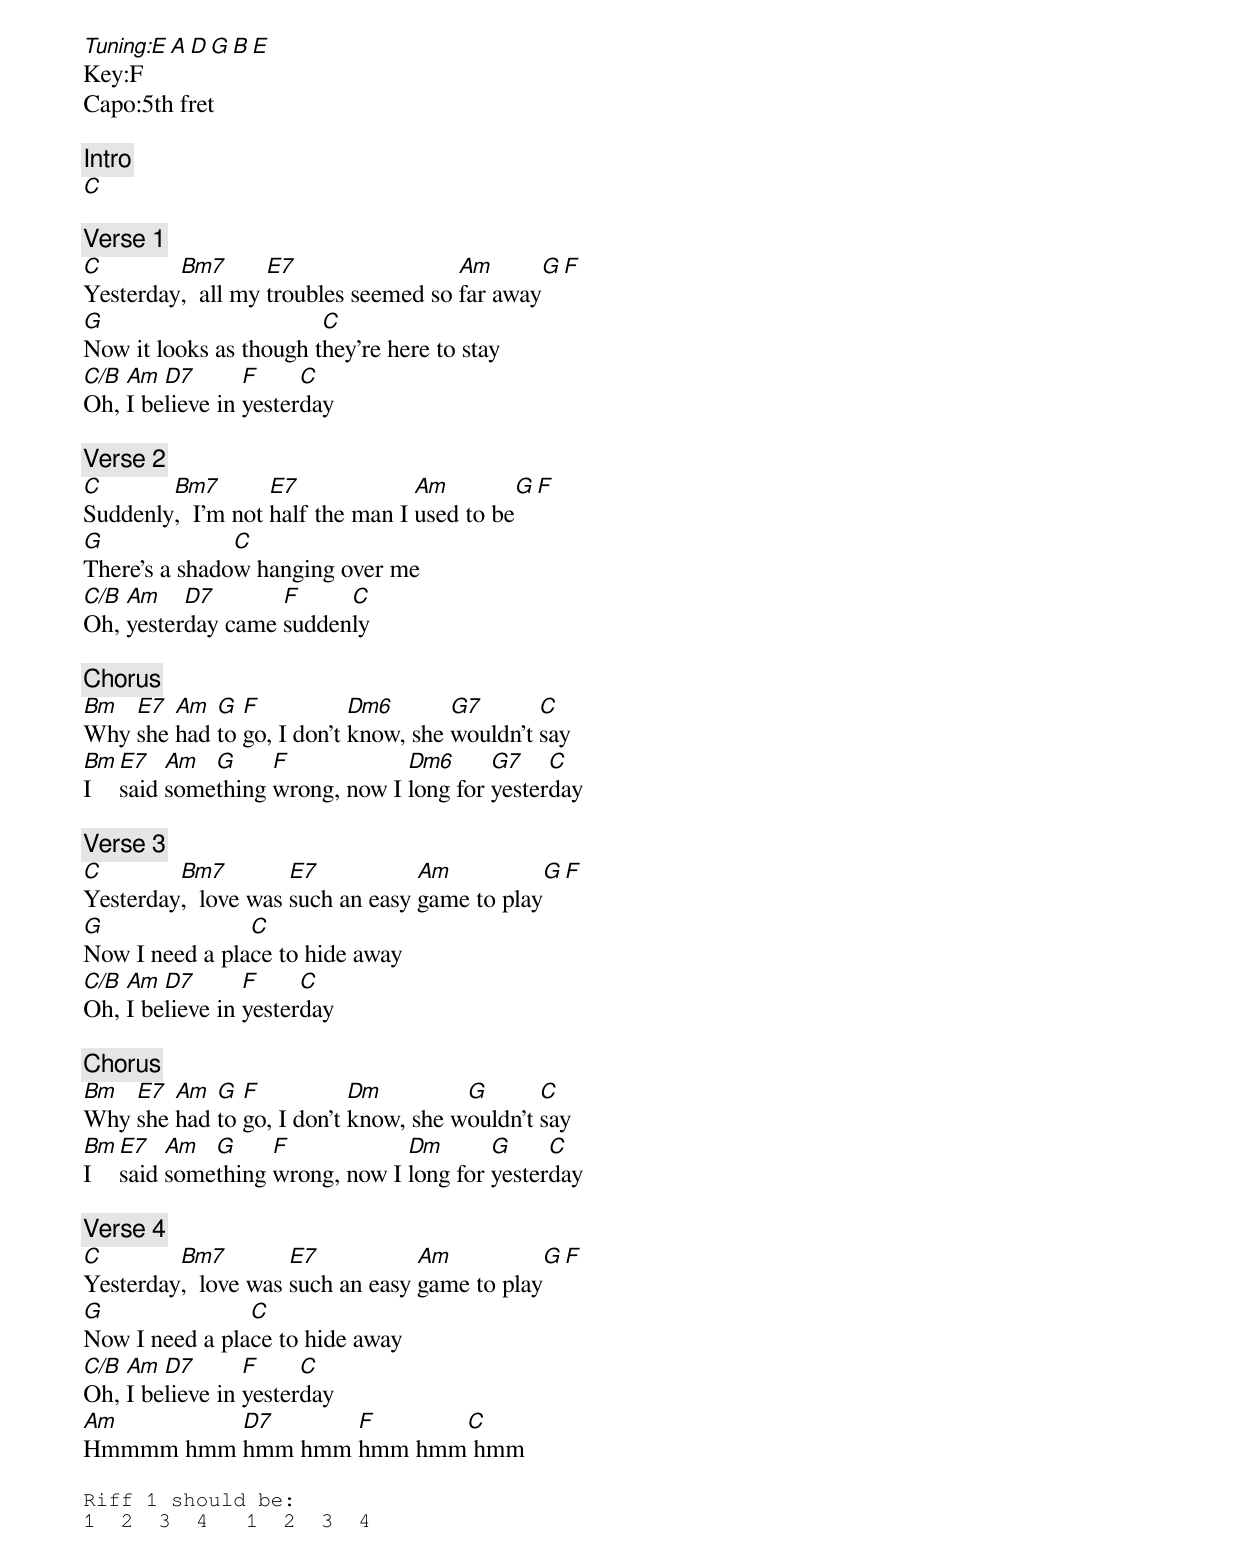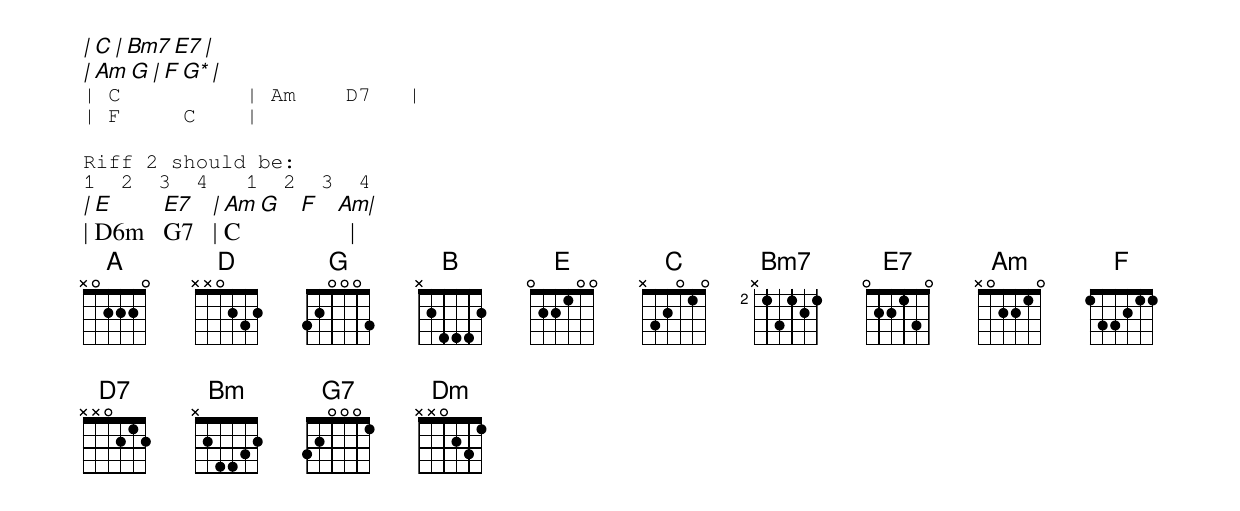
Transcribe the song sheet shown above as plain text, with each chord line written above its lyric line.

Tuning:E A D G B E
Key:F
Capo:5th fret

[Intro]
C

[Verse 1]
C        Bm7       E7                 Am       G F
Yesterday,  all my troubles seemed so far away
G                       C
Now it looks as though they're here to stay
C/B Am  D7       F     C
Oh, I believe in yesterday

[Verse 2]
C       Bm7        E7             Am         G F
Suddenly,  I'm not half the man I used to be
G              C
There's a shadow hanging over me
C/B Am    D7       F     C
Oh, yesterday came suddenly

[Chorus]
Bm  E7  Am  G  F           Dm6       G7       C
Why she had to go, I don't know, she wouldn't say
Bm E7   Am  G     F            Dm6      G7    C
I  said something wrong, now I long for yesterday

[Verse 3]
C        Bm7         E7           Am           G F
Yesterday,  love was such an easy game to play
G               C
Now I need a place to hide away
C/B Am  D7       F     C
Oh, I believe in yesterday

[Chorus]
Bm  E7  Am  G  F           Dm         G       C
Why she had to go, I don't know, she wouldn't say
Bm E7   Am  G     F            Dm       G     C
I  said something wrong, now I long for yesterday

[Verse 4]
C        Bm7         E7           Am           G F
Yesterday,  love was such an easy game to play
G               C
Now I need a place to hide away
C/B Am  D7       F     C
Oh, I believe in yesterday
Am        D7      F      C
Hmmmm hmm hmm hmm hmm hmm hmm

Riff 1 should be:
1  2  3  4   1  2  3  4
| C          | Bm7   E7   |
| Am       G | F     G*   |
| C          | Am    D7   |
| F     C    |

Riff 2 should be:
1  2  3  4   1  2  3  4
| E     E7   | Am G  F  Am|
| D6m   G7   | C          |
